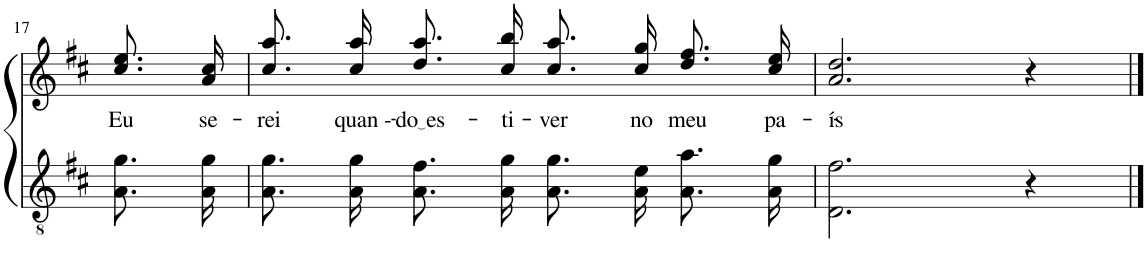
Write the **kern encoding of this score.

**kern	**kern	**text
*part2	*part1	*part1
*staff2	*staff1	*staff1
*I"Parte III e IV	*I"Parte I e II	*
!!LO:PB:g=z
*clefGv2	*clefG2	*
*Trd5c9	*Trd5c9	*
*k[f#c#]	*k[f#c#]	*
*M4/4	*M4/4	*
=17	=17	=17
!	!	!LO:LY:b
8.A\ 8.g\L	8.cc#\ 8.ee\L	Eu
!	!	!LO:LY:b
16A\ 16g\Jk	16a\ 16cc#\Jk	se-
=18	=18	=18
!	!	!LO:LY:b
8.A\ 8.g\L	8.cc#\ 8.aa\L	-rei
!	!	!LO:LY:b
16A\ 16g\Jk	16cc#\ 16aa\Jk	quan --
!	!	!LO:LY:b
8.A\ 8.f#\L	8.dd\ 8.aa\L	do es
!	!	!LO:LY:b
16A\ 16g\Jk	16cc#\ 16bb\Jk	-ti-
!	!	!LO:LY:b
8.A\ 8.g\L	8.cc#\ 8.aa\L	-ver
!	!	!LO:LY:b
16A\ 16e\Jk	16cc#\ 16gg\Jk	no
!	!	!LO:LY:b
8.A\ 8.a\L	8.dd\ 8.ff#\L	meu
!	!	!LO:LY:b
16A\ 16g\Jk	16cc#\ 16ee\Jk	pa-
=19	=19	=19
!	!	!LO:LY:b
2.D\ 2.f#\	2.a/ 2.dd/	-ís-
4r	4r	.
==	==	==
*-	*-	*-
